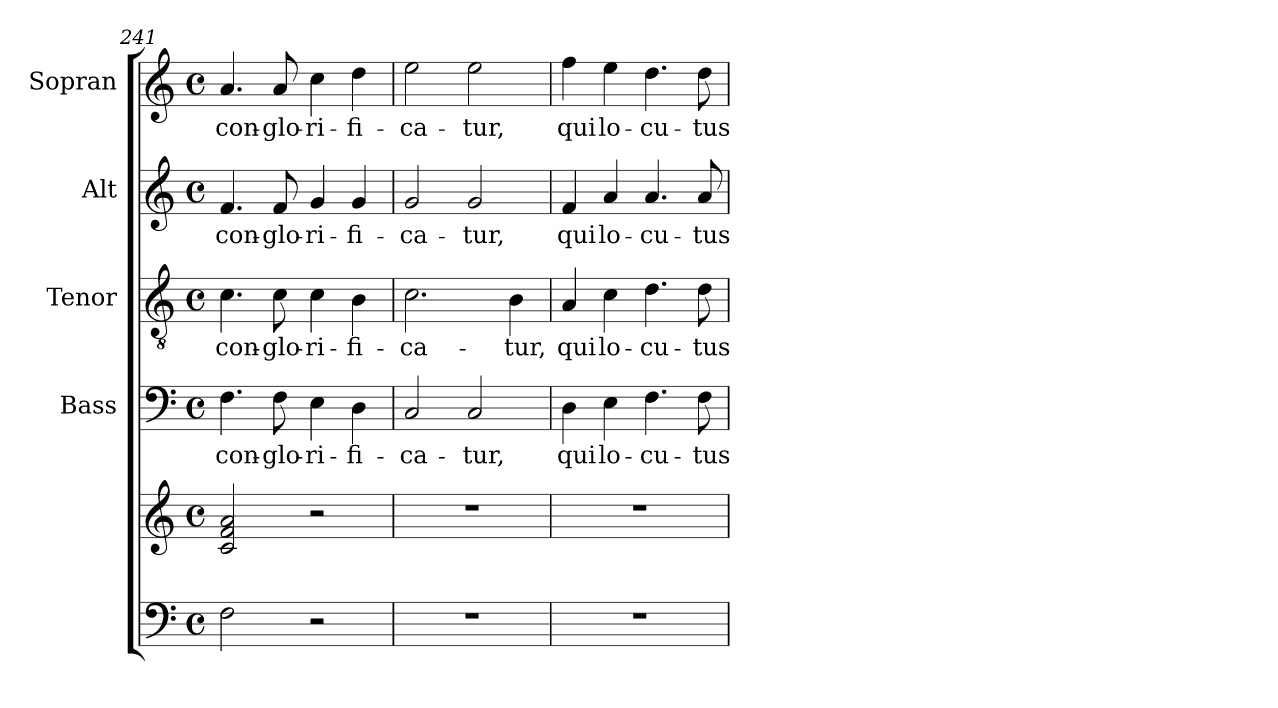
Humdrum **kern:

**kern	**kern	**kern	**text	**kern	**text	**kern	**text	**kern	**text
*part5	*part5	*part4	*part4	*part3	*part3	*part2	*part2	*part1	*part1
*staff6	*staff5	*staff4	*staff4	*staff3	*staff3	*staff2	*staff2	*staff1	*staff1
*	*	*I"Bass	*	*I"Tenor	*	*I"Alt	*	*I"Sopran	*
*	*	*I'B.	*	*I'T.	*	*I'A.	*	*I'S.	*
!!LO:PB:g=z
*clefF4	*clefG2	*clefF4	*	*clefGv2	*	*clefG2	*	*clefG2	*
*k[]	*k[]	*k[]	*	*k[]	*	*k[]	*	*k[]	*
*C:	*C:	*C:	*	*C:	*	*C:	*	*C:	*
*M4/4	*M4/4	*M4/4	*	*M4/4	*	*M4/4	*	*M4/4	*
*met(c)	*met(c)	*met(c)	*	*met(c)	*	*met(c)	*	*met(c)	*
=241	=241	=241	=241	=241	=241	=241	=241	=241	=241
!	!	!	!LO:LY:b	!	!LO:LY:b	!	!LO:LY:b	!	!LO:LY:b
2F\	2c/ 2f/ 2a/	4.F\	con-	4.c\	con-	4.f/	con-	4.a/	con-
!	!	!	!LO:LY:b	!	!LO:LY:b	!	!LO:LY:b	!	!LO:LY:b
.	.	8F\	-glo-	8c\	-glo-	8f/	-glo-	8a/	-glo-
!	!	!	!LO:LY:b	!	!LO:LY:b	!	!LO:LY:b	!	!LO:LY:b
2r	2r	4E\	-ri-	4c\	-ri-	4g/	-ri-	4cc\	-ri-
!	!	!	!LO:LY:b	!	!LO:LY:b	!	!LO:LY:b	!	!LO:LY:b
.	.	4D\	-fi-	4B\	-fi-	4g/	-fi-	4dd\	-fi-
=242	=242	=242	=242	=242	=242	=242	=242	=242	=242
!	!	!	!LO:LY:b	!	!LO:LY:b	!	!LO:LY:b	!	!LO:LY:b
1r	1r	2C/	-ca-	2.c\	-ca-	2g/	-ca-	2ee\	-ca-
!	!	!	!LO:LY:b	!	!	!	!LO:LY:b	!	!LO:LY:b
.	.	2C/	-tur,	.	.	2g/	-tur,	2ee\	-tur,
!	!	!	!	!	!LO:LY:b	!	!	!	!
.	.	.	.	4B\	-tur,	.	.	.	.
=243	=243	=243	=243	=243	=243	=243	=243	=243	=243
!	!	!	!LO:LY:b	!	!LO:LY:b	!	!LO:LY:b	!	!LO:LY:b
1r	1r	4D\	qui	4A/	qui	4f/	qui	4ff\	qui
!	!	!	!LO:LY:b	!	!LO:LY:b	!	!LO:LY:b	!	!LO:LY:b
.	.	4E\	lo-	4c\	lo-	4a/	lo-	4ee\	lo-
!	!	!	!LO:LY:b	!	!LO:LY:b	!	!LO:LY:b	!	!LO:LY:b
.	.	4.F\	-cu-	4.d\	-cu-	4.a/	-cu-	4.dd\	-cu-
!	!	!	!LO:LY:b	!	!LO:LY:b	!	!LO:LY:b	!	!LO:LY:b
.	.	8F\	-tus	8d\	-tus	8a/	-tus	8dd\	-tus
=	=	=	=	=	=	=	=	=	=
*-	*-	*-	*-	*-	*-	*-	*-	*-	*-
